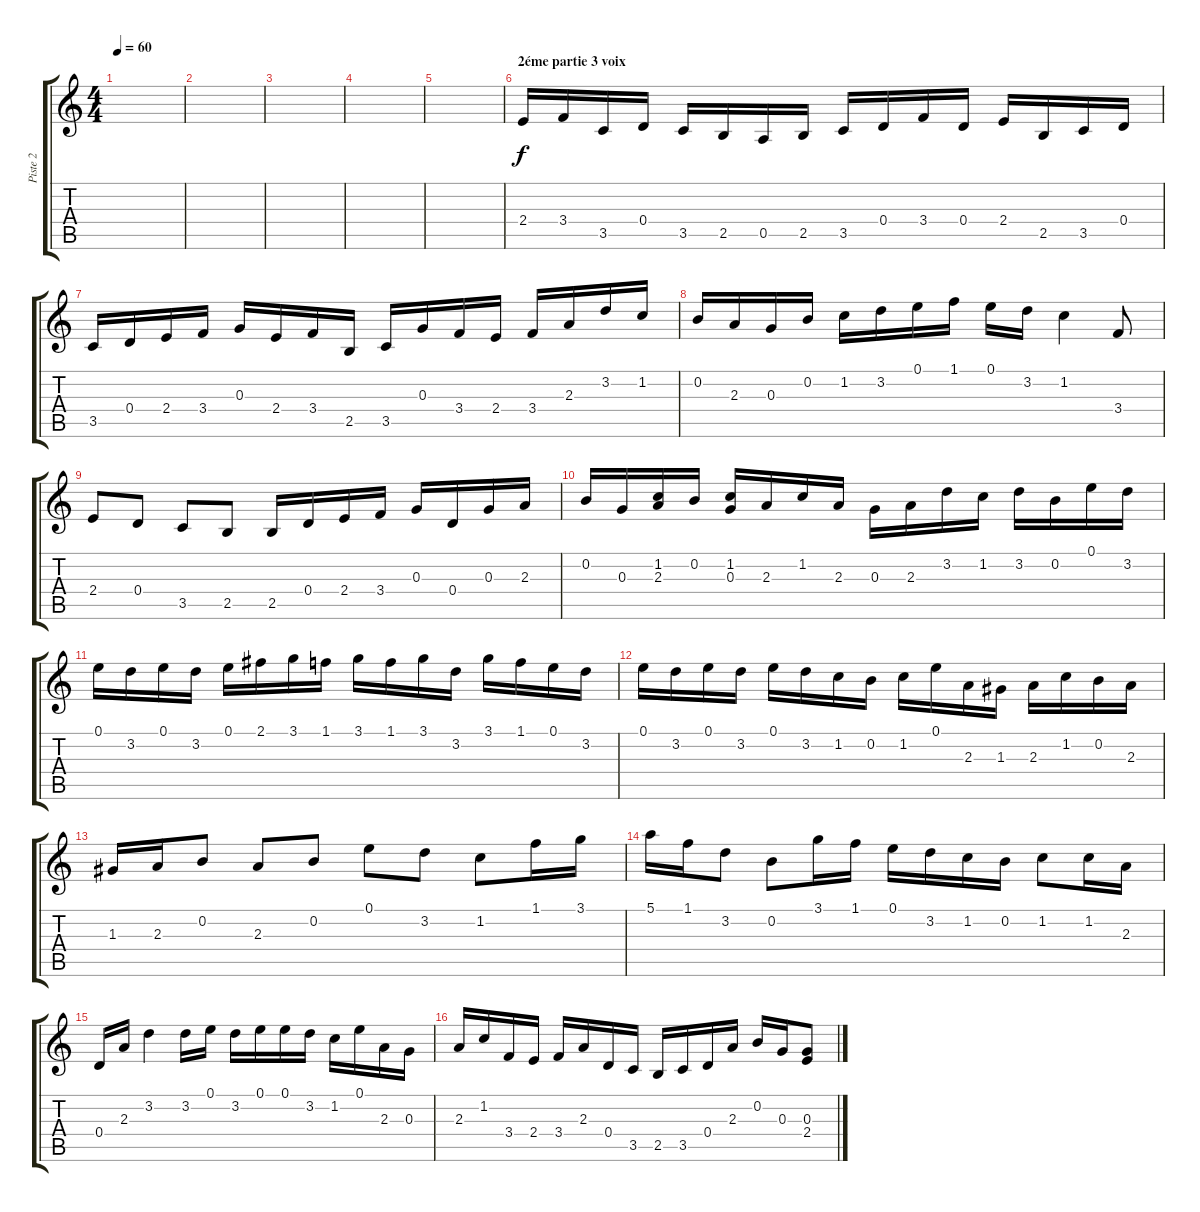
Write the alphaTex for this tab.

\track ("Piste 2" "Piste 2") {instrument acousticguitarnylon}
\staff {score tabs}
\tuning (E4 B3 G3 D3 A2 E2) {hide}
\ts (4 4)
\tempo 60
\clef g2
\ks c
|
|
|
|
|
\section ("" "2éme partie 3 voix")
2.4.16 3.4.16 3.5.16 0.4.16 3.5.16 2.5.16 0.5.16 2.5.16 3.5.16 0.4.16 3.4.16 0.4.16 2.4.16 2.5.16 3.5.16 0.4.16 |
3.5.16 0.4.16 2.4.16 3.4.16 0.3.16 2.4.16 3.4.16 2.5.16 3.5.16 0.3.16 3.4.16 2.4.16 3.4.16 2.3.16 3.2.16 1.2.16 |
0.2.16 2.3.16 0.3.16 0.2.16 1.2.16 3.2.16 0.1.16 1.1.16 0.1.16 3.2.16 1.2.4 3.4.8 |
2.4.8 0.4.8 3.5.8 2.5.8 2.5.16 0.4.16 2.4.16 3.4.16 0.3.16 0.4.16 0.3.16 2.3.16 |
0.2.16 0.3.16 (1.2 2.3).16 0.2.16 (1.2 0.3).16 2.3.16 1.2.16 2.3.16 0.3.16 2.3.16 3.2.16 1.2.16 3.2.16 0.2.16 0.1.16 3.2.16 |
0.1.16 3.2.16 0.1.16 3.2.16 0.1.16 2.1.16 3.1.16 1.1.16 3.1.16 1.1.16 3.1.16 3.2.16 3.1.16 1.1.16 0.1.16 3.2.16 |
0.1.16 3.2.16 0.1.16 3.2.16 0.1.16 3.2.16 1.2.16 0.2.16 1.2.16 0.1.16 2.3.16 1.3.16 2.3.16 1.2.16 0.2.16 2.3.16 |
1.3.16 2.3.16 0.2.8 2.3.8 0.2.8 0.1.8 3.2.8 1.2.8 1.1.16 3.1.16 |
5.1.16 1.1.16 3.2.8 0.2.8 3.1.16 1.1.16 0.1.16 3.2.16 1.2.16 0.2.16 1.2.8 1.2.16 2.3.16 |
0.4.16 2.3.16 3.2.4 3.2.16 0.1.16 3.2.16 0.1.16 0.1.16 3.2.16 1.2.16 0.1.16 2.3.16 0.3.16 |
2.3.16 1.2.16 3.4.16 2.4.16 3.4.16 2.3.16 0.4.16 3.5.16 2.5.16 3.5.16 0.4.16 2.3.16 0.2.16 0.3.16 (0.3 2.4).8
